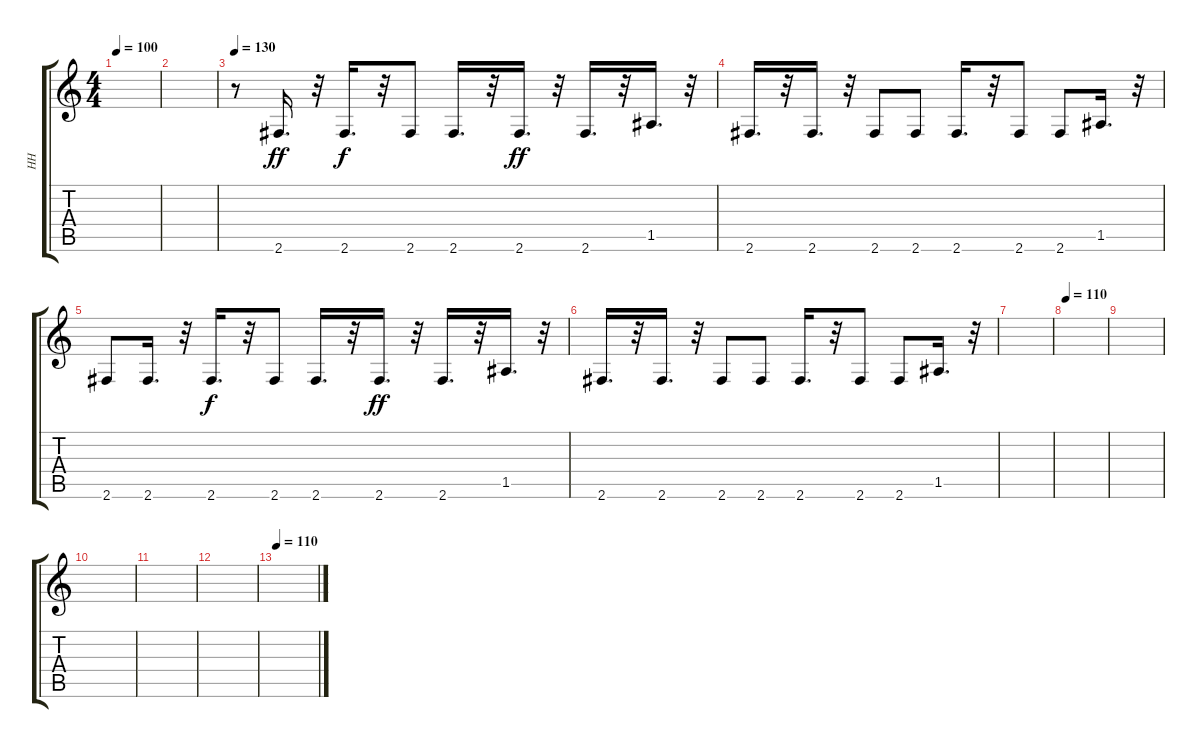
\track ("HH" "HH") {instrument acousticguitarsteel}
\staff {score tabs}
\tuning (E4 B3 G3 D3 A2 E2) {hide}
\ts (4 4)
\tempo 100
\clef g2
\ks c
|
|
\tempo 130
r.8 2.6.16{d dy ff} r.32 2.6.16{d dy f} r.32 2.6.8 2.6.16{d} r.32 2.6.16{d dy ff} r.32 2.6.16{d} r.32 1.5.16{d} r.32 |
2.6.16{d} r.32 2.6.16{d} r.32 2.6.8 2.6.8 2.6.16{d} r.32 2.6.8 2.6.8 1.5.16{d} r.32 |
2.6.8 2.6.16{d} r.32 2.6.16{d dy f} r.32 2.6.8 2.6.16{d} r.32 2.6.16{d dy ff} r.32 2.6.16{d} r.32 1.5.16{d} r.32 |
2.6.16{d} r.32 2.6.16{d} r.32 2.6.8 2.6.8 2.6.16{d} r.32 2.6.8 2.6.8 1.5.16{d} r.32 |
|
\tempo 110
|
|
|
|
|
\tempo 110
